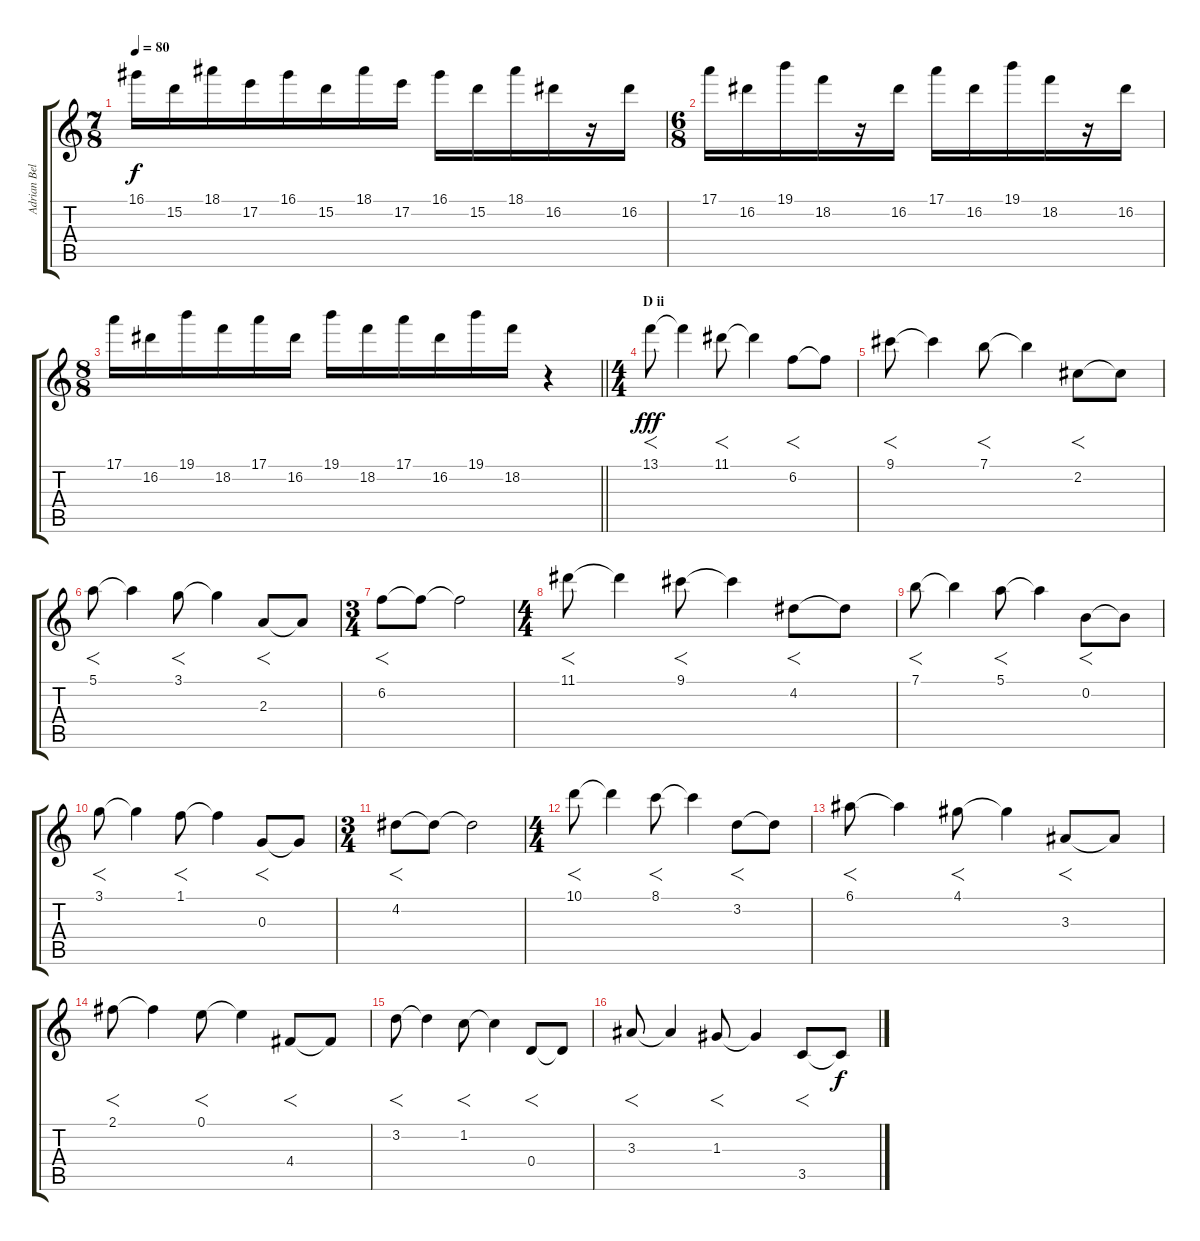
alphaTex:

\track ("Adrian Belew (Guitar)" "Adrian Bel") {instrument acousticguitarsteel}
\staff {score tabs}
\tuning (E4 B3 G3 D3 A2 E2) {hide}
\ts (7 8)
\tempo 80
\clef g2
\ks c
16.1.16{dy f} 15.2.16 18.1.16 17.2.16 16.1.16 15.2.16 18.1.16 17.2.16 16.1.16 15.2.16 18.1.16 16.2.16 r.16 16.2.16 |
\ts (6 8)
17.1.16 16.2.16 19.1.16 18.2.16 r.16 16.2.16 17.1.16 16.2.16 19.1.16 18.2.16 r.16 16.2.16 |
\ts (8 8)
\barLineRight lightlight
17.1.16 16.2.16 19.1.16 18.2.16 17.1.16 16.2.16 19.1.16 18.2.16 17.1.16 16.2.16 19.1.16 18.2.16 r.4 |
\ts (4 4)
\section ("" "D ii")
13.1.8{f dy fff volume 13} 13.1{t}.4 11.1.8{f} 11.1{t}.4 6.2.8{f} 6.2{t}.8 |
9.1.8{f} 9.1{t}.4 7.1.8{f} 7.1{t}.4 2.2.8{f} 2.2{t}.8 |
5.1.8{f} 5.1{t}.4 3.1.8{f} 3.1{t}.4 2.3.8{f} 2.3{t}.8 |
\ts (3 4)
6.2.8{f} 6.2{t}.8 6.2{t}.2 |
\ts (4 4)
11.1.8{f} 11.1{t}.4 9.1.8{f} 9.1{t}.4 4.2.8{f} 4.2{t}.8 |
7.1.8{f} 7.1{t}.4 5.1.8{f} 5.1{t}.4 0.2.8{f} 0.2{t}.8 |
3.1.8{f} 3.1{t}.4 1.1.8{f} 1.1{t}.4 0.3.8{f} 0.3{t}.8 |
\ts (3 4)
4.2.8{f} 4.2{t}.8 4.2{t}.2 |
\ts (4 4)
10.1.8{f} 10.1{t}.4 8.1.8{f} 8.1{t}.4 3.2.8{f} 3.2{t}.8 |
6.1.8{f} 6.1{t}.4 4.1.8{f} 4.1{t}.4 3.3.8{f} 3.3{t}.8 |
2.1.8{f} 2.1{t}.4 0.1.8{f} 0.1{t}.4 4.4.8{f} 4.4{t}.8 |
3.2.8{f} 3.2{t}.4 1.2.8{f} 1.2{t}.4 0.4.8{f} 0.4{t}.8 |
3.3.8{f} 3.3{t}.4 1.3.8{f} 1.3{t}.4 3.5.8{f} 3.5{t}.8{dy f}
